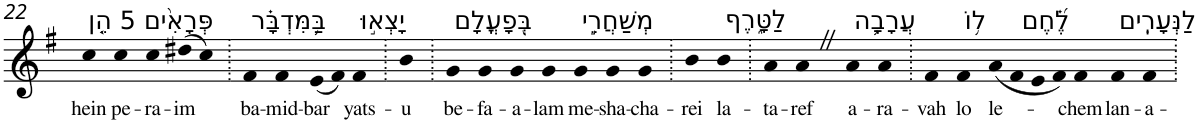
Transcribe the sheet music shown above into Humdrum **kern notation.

**kern	**text
*part1	*part1
*staff1	*staff1
*I"Piano	*
*I'Pno	*
!!LO:PB:g=z
*clefG2	*
*k[f#]	*
*G:	*
=22	=22
!LO:TX:a:t=5 הֵ֤ן	!
!	!LO:LY:b
4cc	hein
!LO:TX:a:t=פְּרָאִ֨ים	!
!	!LO:LY:b
4cc	pe-
!	!LO:LY:b
4cc	-ra-
!	!LO:LY:b
(8dd#X	-im
8cc)	.
=23.	=23.
!LO:TX:a:t=בַּ֥מִּדְבָּ֗ר	!
!	!LO:LY:b
4f#	ba-
!	!LO:LY:b
4f#	-mid-
!	!LO:LY:b
(8e	-bar
8f#)	.
!LO:TX:a:t=יָצְא֣וּ	!
!	!LO:LY:b
4f#	yats-
=24.	=24.
!	!LO:LY:b
4b	-u
=25.	=25.
!LO:TX:a:t=בְּ֭פָעֳלָם	!
!	!LO:LY:b
4g	be-
!	!LO:LY:b
4g	-fa-
!	!LO:LY:b
4g	-a-
!	!LO:LY:b
4g	-lam
!LO:TX:a:t=מְשַׁחֲרֵ֣י	!
!	!LO:LY:b
4g	me-
!	!LO:LY:b
4g	-sha-
!	!LO:LY:b
4g	-cha-
=26.	=26.
!	!LO:LY:b
4b	-rei
!LO:TX:a:t=לַטָּ֑רֶף	!
!	!LO:LY:b
4b	la-
=27.	=27.
!	!LO:LY:b
4a	-ta-
!	!LO:LY:b
4aZ	-ref
!LO:TX:a:t=עֲרָבָ֥ה	!
!	!LO:LY:b
4a	a-
!	!LO:LY:b
4a	-ra-
=28.	=28.
!	!LO:LY:b
4f#	-vah
!LO:TX:a:t=ל֥וֹ	!
!	!LO:LY:b
4f#	lo
!LO:TX:a:t=לֶ֝֗חֶם	!
!	!LO:LY:b
(8a	le-
8f#	.
8e	.
8f#)	.
!	!LO:LY:b
4f#	-chem
!LO:TX:a:t=לַנְּעָרִֽים	!
!	!LO:LY:b
4f#	lan-
!	!LO:LY:b
4f#	-a-
=.	=.
*-	*-
